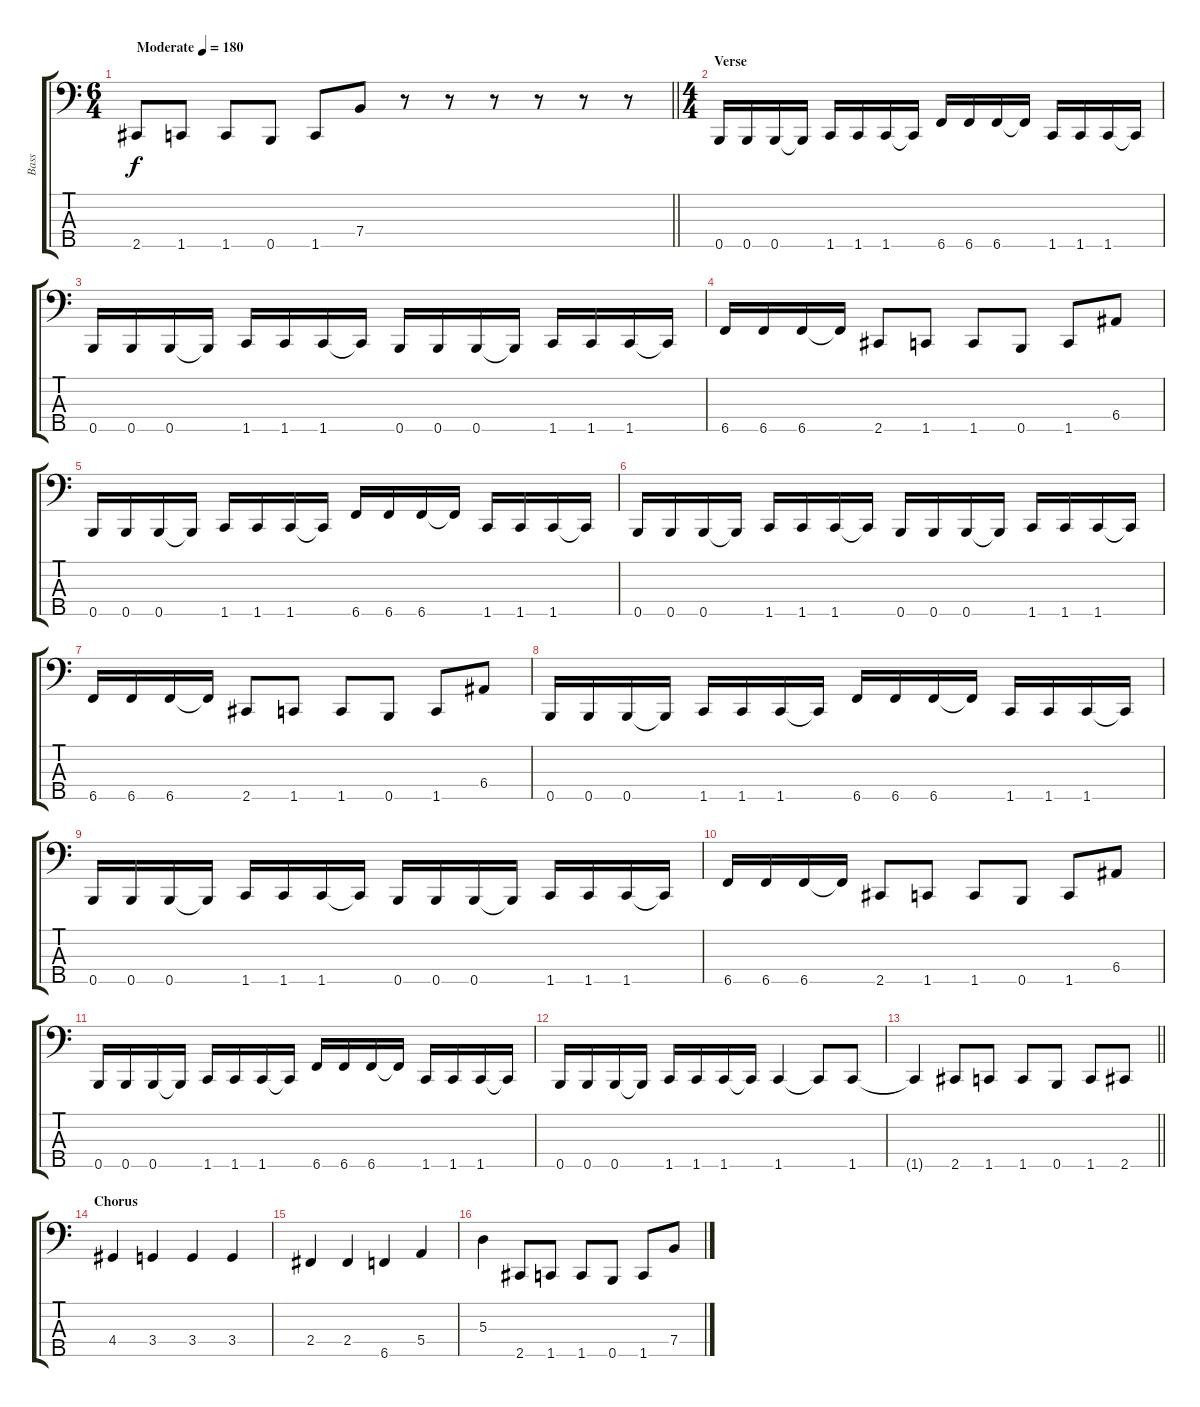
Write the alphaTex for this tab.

\track ("Bass" "Bass") {instrument electricbasspick}
\staff {score tabs}
\tuning (G2 D2 A1 E1 B0) {hide}
\ts (6 4)
\tempo (180 "Moderate")
\clef f4
\barLineRight lightlight
\ks c
2.5.8{dy f instrument electricbasspick} 1.5.8 1.5.8 0.5.8 1.5.8 7.4.8 r.8 r.8 r.8 r.8 r.8 r.8 |
\ts (4 4)
\section ("" "Verse ")
0.5.16 0.5.16 0.5.16 0.5{t}.16 1.5.16 1.5.16 1.5.16 1.5{t}.16 6.5.16 6.5.16 6.5.16 6.5{t}.16 1.5.16 1.5.16 1.5.16 1.5{t}.16 |
0.5.16 0.5.16 0.5.16 0.5{t}.16 1.5.16 1.5.16 1.5.16 1.5{t}.16 0.5.16 0.5.16 0.5.16 0.5{t}.16 1.5.16 1.5.16 1.5.16 1.5{t}.16 |
6.5.16 6.5.16 6.5.16 6.5{t}.16 2.5.8 1.5.8 1.5.8 0.5.8 1.5.8 6.4.8 |
0.5.16 0.5.16 0.5.16 0.5{t}.16 1.5.16 1.5.16 1.5.16 1.5{t}.16 6.5.16 6.5.16 6.5.16 6.5{t}.16 1.5.16 1.5.16 1.5.16 1.5{t}.16 |
0.5.16 0.5.16 0.5.16 0.5{t}.16 1.5.16 1.5.16 1.5.16 1.5{t}.16 0.5.16 0.5.16 0.5.16 0.5{t}.16 1.5.16 1.5.16 1.5.16 1.5{t}.16 |
6.5.16 6.5.16 6.5.16 6.5{t}.16 2.5.8 1.5.8 1.5.8 0.5.8 1.5.8 6.4.8 |
0.5.16 0.5.16 0.5.16 0.5{t}.16 1.5.16 1.5.16 1.5.16 1.5{t}.16 6.5.16 6.5.16 6.5.16 6.5{t}.16 1.5.16 1.5.16 1.5.16 1.5{t}.16 |
0.5.16 0.5.16 0.5.16 0.5{t}.16 1.5.16 1.5.16 1.5.16 1.5{t}.16 0.5.16 0.5.16 0.5.16 0.5{t}.16 1.5.16 1.5.16 1.5.16 1.5{t}.16 |
6.5.16 6.5.16 6.5.16 6.5{t}.16 2.5.8 1.5.8 1.5.8 0.5.8 1.5.8 6.4.8 |
0.5.16 0.5.16 0.5.16 0.5{t}.16 1.5.16 1.5.16 1.5.16 1.5{t}.16 6.5.16 6.5.16 6.5.16 6.5{t}.16 1.5.16 1.5.16 1.5.16 1.5{t}.16 |
0.5.16 0.5.16 0.5.16 0.5{t}.16 1.5.16 1.5.16 1.5.16 1.5{t}.16 1.5.4 1.5{t}.8 1.5.8 |
\barLineRight lightlight
1.5{t}.4 2.5.8 1.5.8 1.5.8 0.5.8 1.5.8 2.5.8 |
\section ("" "Chorus")
4.4.4 3.4.4 3.4.4 3.4.4 |
2.4.4 2.4.4 6.5.4 5.4.4 |
5.3.4 2.5.8 1.5.8 1.5.8 0.5.8 1.5.8 7.4.8
